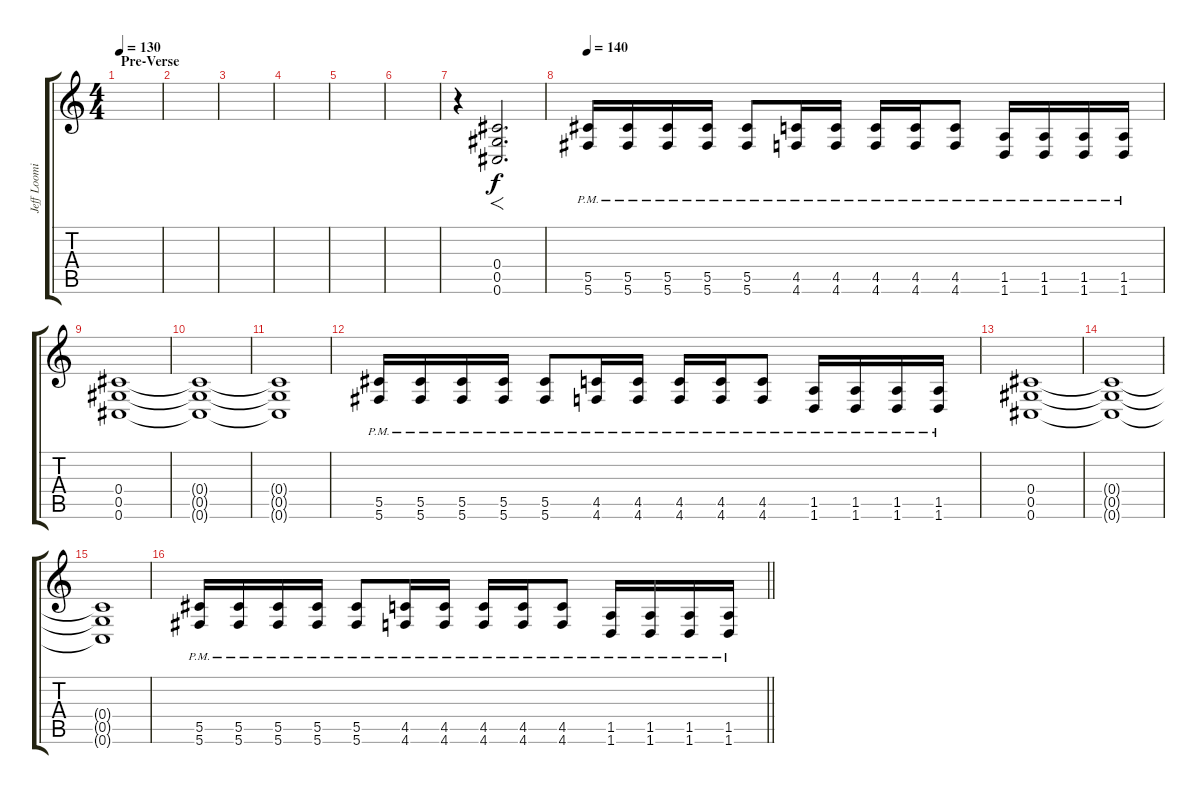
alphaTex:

\track ("Jeff Loomis Gtr 2" "Jeff Loomi") {instrument distortionguitar}
\staff {score tabs}
\tuning (Eb4 Bb3 Gb3 Db3 Ab2 Db2) {hide}
\ts (4 4)
\section ("" "Pre-Verse")
\tempo 130
\clef g2
\ks c
|
|
|
|
|
|
r.4 (0.4 0.5 0.6).2{f d} |
\tempo 140
(5.5{pm} 5.6{pm}).16 (5.5{pm} 5.6{pm}).16 (5.5{pm} 5.6{pm}).16 (5.5{pm} 5.6{pm}).16 (5.5{pm} 5.6{pm}).8 (4.5{pm} 4.6{pm}).16 (4.5{pm} 4.6{pm}).16 (4.5{pm} 4.6{pm}).16 (4.5{pm} 4.6{pm}).16 (4.5{pm} 4.6{pm}).8 (1.5{pm} 1.6{pm}).16 (1.5{pm} 1.6{pm}).16 (1.5{pm} 1.6{pm}).16 (1.5{pm} 1.6{pm}).16 |
(0.4 0.5 0.6).1 |
(0.4{t} 0.5{t} 0.6{t}).1 |
(0.4{t} 0.5{t} 0.6{t}).1 |
(5.5{pm} 5.6{pm}).16 (5.5{pm} 5.6{pm}).16 (5.5{pm} 5.6{pm}).16 (5.5{pm} 5.6{pm}).16 (5.5{pm} 5.6{pm}).8 (4.5{pm} 4.6{pm}).16 (4.5{pm} 4.6{pm}).16 (4.5{pm} 4.6{pm}).16 (4.5{pm} 4.6{pm}).16 (4.5{pm} 4.6{pm}).8 (1.5{pm} 1.6{pm}).16 (1.5{pm} 1.6{pm}).16 (1.5{pm} 1.6{pm}).16 (1.5{pm} 1.6{pm}).16 |
(0.4 0.5 0.6).1 |
(0.4{t} 0.5{t} 0.6{t}).1 |
(0.4{t} 0.5{t} 0.6{t}).1 |
\barLineRight lightlight
(5.5{pm} 5.6{pm}).16 (5.5{pm} 5.6{pm}).16 (5.5{pm} 5.6{pm}).16 (5.5{pm} 5.6{pm}).16 (5.5{pm} 5.6{pm}).8 (4.5{pm} 4.6{pm}).16 (4.5{pm} 4.6{pm}).16 (4.5{pm} 4.6{pm}).16 (4.5{pm} 4.6{pm}).16 (4.5{pm} 4.6{pm}).8 (1.5{pm} 1.6{pm}).16 (1.5{pm} 1.6{pm}).16 (1.5{pm} 1.6{pm}).16 (1.5{pm} 1.6{pm}).16
